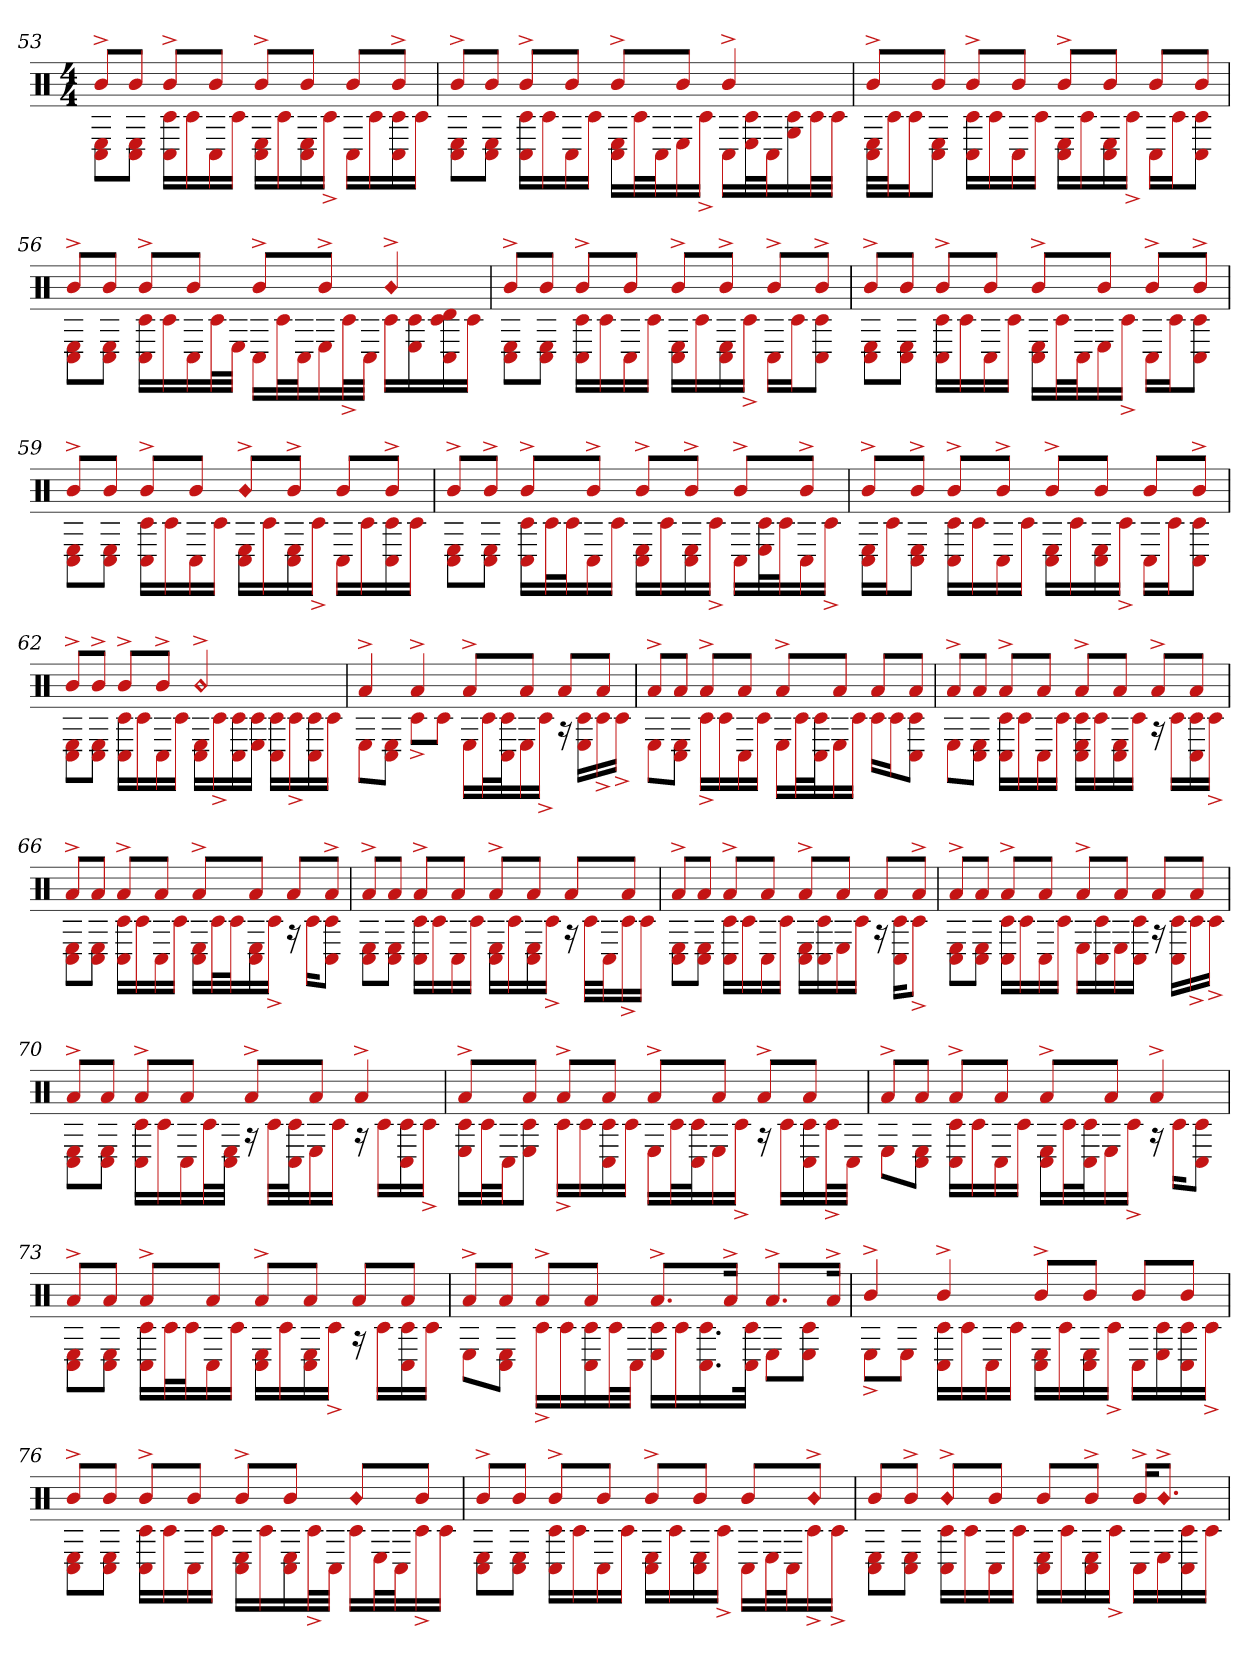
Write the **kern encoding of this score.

**kern
*part1
*staff1
*clefX
*k[]
*M4/4
=53
*^
8b^L	8C# 8EL
8bJ	8C# 8EJ
8b^L	16C# 16c#LL
.	16c#
8bJ	16C#
.	16c#JJ
8b^L	16E 16C#LL
.	16c#
8bJ	16C# 16E
.	16c#^JJ
8bL	16C#LL
.	16c#
8b^J	16C# 16c#
.	16c#JJ
=54	=54
8b^L	8C# 8EL
8bJ	8C# 8EJ
8b^L	16C# 16c#LL
.	16c#
8bJ	16C#
.	16c#JJ
8b^L	16C# 16ELL
.	32c#L
.	32C#J
8bJ	16E
.	16c#^JJ
4b^	16C#LL
.	32E 32c#L
.	32C#J
.	16G 16c#
.	32c#L
.	32c#JJJ
=55	=55
8b^L	32C# 32ELLL
.	32c#J
.	16c#J
8bJ	8C# 8EJ
8b^L	16C# 16c#LL
.	16c#
8bJ	16C#
.	16c#JJ
8b^L	16E 16C#LL
.	16c#
8bJ	16C# 16E
.	16c#^JJ
8bL	16C#LL
.	16c#J
8bJ	8C# 8c#J
=56	=56
8b^L	8C# 8EL
8bJ	8C# 8EJ
8b^L	16C# 16c#LL
.	16c#
8bJ	16C#
.	32c#L
.	32EJJJ
8b^L	16C#LL
.	32c#L
.	32C#J
8b^J	16E
.	32c#^L
.	32C#JJJ
!LO:N:head=diamond	!
4b^	16c#LL
.	16E 16c#
.	16C# 16c# 16d
.	16c#JJ
=57	=57
8b^L	8C# 8EL
8bJ	8C# 8EJ
8b^L	16C# 16c#LL
.	16c#
8bJ	16C#
.	16c#JJ
8b^L	16C# 16ELL
.	16c#
8b^J	16C# 16E
.	16c#^JJ
8b^L	16C#LL
.	16c#J
8b^J	8C# 8c#J
=58	=58
8b^L	8C# 8EL
8bJ	8C# 8EJ
8b^L	16C# 16c#LL
.	16c#
8bJ	16C#
.	16c#JJ
8b^L	16E 16C#LL
.	32c#L
.	32C#J
8bJ	16E
.	16c#^JJ
8b^L	16C#LL
.	16c#J
8b^J	8C# 8c#J
=59	=59
8b^L	8C# 8EL
8bJ	8C# 8EJ
8b^L	16C# 16c#LL
.	16c#
8bJ	16C#
.	16c#JJ
!LO:N:head=diamond	!
8b^L	16C# 16ELL
.	16c#
8b^J	16C# 16E
.	16c#^JJ
8bL	16C#LL
.	16c#
8b^J	16C# 16c#
.	16c#JJ
=60	=60
8b^L	8C# 8EL
8b^J	8C# 8EJ
8b^L	16C# 16c#LL
.	32c#L
.	32c#J
8b^J	16C#
.	16c#JJ
8b^L	16E 16C#LL
.	16c#
8b^J	16C# 16E
.	16c#^JJ
8b^L	16C#LL
.	32c# 32EL
.	32c#J
8b^J	16C#
.	16c#^JJ
=61	=61
8b^L	16C# 16ELL
.	16c#J
8b^J	8C# 8EJ
8b^L	16C# 16c#LL
.	16c#
8b^J	16C#
.	16c#JJ
8b^L	16C# 16ELL
.	16c#
8bJ	16C# 16E
.	16c#^JJ
8bL	16C#LL
.	16c#J
8b^J	8C# 8c#J
=62	=62
8b^L	8C# 8EL
8b^J	8C# 8EJ
8b^L	16C# 16c#LL
.	16c#
8b^J	16C#
.	16c#JJ
!LO:N:head=diamond	!
2b^	16C# 16ELL
.	16c#^
.	16C# 16c#
.	16c# 16EJJ
.	16C# 16c#LL
.	16c#^
.	16C# 16c#
.	16c#JJ
=63	=63
4a^	8EL
.	8C# 8EJ
4a^	8c#^L
.	8c#J
8a^L	16ELL
.	32c#L
.	32c# 32C#J
8aJ	16E
.	16c#^JJ
8aL	16r
.	16E 16c#LL
8aJ	16c#^
.	16c#^JJ
=64	=64
8a^L	8EL
8aJ	8C# 8EJ
8a^L	16c#^LL
.	16c#
8aJ	16C#
.	16c#JJ
8a^L	16ELL
.	32c#L
.	32c# 32C#J
8aJ	16E
.	16c#JJ
8aL	16c#LL
.	16c#J
8aJ	8C# 8c#J
=65	=65
8a^L	8EL
8aJ	8C# 8EJ
8a^L	16C# 16c#LL
.	16c#
8aJ	16C#
.	16c#JJ
8a^L	16C# 16E 16c#LL
.	16c#
8aJ	16C# 16E
.	16c#JJ
8a^L	16r
.	16c#LL
8aJ	16C# 16c#
.	16c#^JJ
=66	=66
8a^L	8C# 8EL
8aJ	8C# 8EJ
8a^L	16C# 16c#LL
.	16c#
8aJ	16C#
.	16c#JJ
8a^L	16E 16C#LL
.	32c#L
.	32c#J
8aJ	16C# 16E
.	16c#^JJ
8aL	16r
.	16c#KL
8a^J	8C# 8c#J
=67	=67
8a^L	8C# 8EL
8aJ	8C# 8EJ
8a^L	16C# 16c#LL
.	16c#
8aJ	16C#
.	16c#JJ
8a^L	16E 16C#LL
.	16c#
8aJ	16C# 16E
.	16c#^JJ
8aL	16r
.	32c#LLL
.	32C#J
8aJ	16c#^
.	16c#JJ
=68	=68
8a^L	8C# 8EL
8aJ	8C# 8EJ
8a^L	16C# 16c#LL
.	16c#
8aJ	16C#
.	16c#JJ
8a^L	16C# 16ELL
.	16c# 16C#
8aJ	16E
.	16c#JJ
8aL	16r
.	16c# 16C#KL
8a^J	8c#^J
=69	=69
8a^L	8E 8C#L
8aJ	8C# 8EJ
8a^L	16C# 16c#LL
.	16c#
8aJ	16C#
.	16c#JJ
8a^L	16ELL
.	16c# 16C#
8aJ	16E
.	16c# 16C#JJ
8aL	16r
.	16c# 16C#LL
8aJ	16c#^
.	16c#^JJ
=70	=70
8a^L	8C# 8EL
8aJ	8C# 8EJ
8a^L	16C# 16c#LL
.	16c#
8aJ	16C#
.	32c#L
.	32C# 32EJJJ
8a^L	16r
.	32c#LLL
.	32C# 32c#J
8aJ	16E
.	16c#JJ
4a^	16r
.	16c#LL
.	16C# 16c#
.	16c#^JJ
=71	=71
8a^L	16E 16c#LL
.	32c#L
.	32C#JJ
8aJ	8c# 8EJ
8a^L	16c#^LL
.	16c#
8aJ	16C# 16c#
.	16c#JJ
8a^L	16ELL
.	32c#L
.	32c# 32C#J
8aJ	16E
.	16c#^JJ
8a^L	16r
.	16c#LL
8aJ	16C# 16c#
.	32c#^L
.	32C#JJJ
=72	=72
8a^L	8EL
8aJ	8C# 8EJ
8a^L	16C# 16c#LL
.	16c#
8aJ	16C#
.	16c#JJ
8a^L	16C# 16ELL
.	32c#L
.	32C# 32c#J
8aJ	16E
.	16c#^JJ
4a^	16r
.	16c#KL
.	8C# 8c#J
=73	=73
8a^L	8C# 8EL
8aJ	8C# 8EJ
8a^L	16C# 16c#LL
.	32c#L
.	32c#J
8aJ	16C#
.	16c#JJ
8a^L	16C# 16ELL
.	16c#
8aJ	16C# 16E
.	16c#^JJ
8aL	16r
.	16c#LL
8aJ	16C# 16c#
.	16c#JJ
=74	=74
8a^L	8EL
8aJ	8C# 8EJ
8a^L	16c#^LL
.	16c#
8aJ	16c# 16C#
.	32c#L
.	32C#JJJ
8.a^L	16c# 16ELL
.	16c#
.	16.C# 16.c#
16a^Jk	.
.	32C# 32c#JJk
8.a^L	8EL
.	8E 8c#J
16a^Jk	.
=75	=75
4b^	8E^L
.	8EJ
4b^	16C# 16c#LL
.	16c#
.	16C#
.	16c#JJ
8b^L	16C# 16ELL
.	16c#
8bJ	16C# 16E
.	16c#^JJ
8bL	16C#LL
.	16c# 16E
8bJ	16C# 16c#
.	16c#^JJ
=76	=76
8b^L	8C# 8EL
8bJ	8C# 8EJ
8b^L	16C# 16c#LL
.	16c#
8bJ	16C#
.	16c#JJ
8b^L	16C# 16ELL
.	16c#
8bJ	16C# 16E
.	32c#^L
.	32C#JJJ
!LO:N:head=diamond	!
8bL	16c#LL
.	32EL
.	32C#J
8bJ	16c#^
.	16c#JJ
=77	=77
8b^L	8C# 8EL
8bJ	8C# 8EJ
8b^L	16C# 16c#LL
.	16c#
8bJ	16C#
.	16c#JJ
8b^L	16C# 16ELL
.	16c#
8bJ	16C# 16E
.	16c#^JJ
8bL	16C#LL
.	32EL
.	32C#J
!LO:N:head=diamond	!
8b^J	16c#^
.	16c#^JJ
=78	=78
8bL	8C# 8EL
8b^J	8C# 8EJ
!LO:N:head=diamond	!
8b^L	16C# 16c#LL
.	16c#
8bJ	16C#
.	16c#JJ
8bL	16C# 16ELL
.	16c#
8b^J	16C# 16E
.	16c#^JJ
16b^KL	16C#LL
!LO:N:head=diamond	!
8.b^J	16E
.	16C# 16c#
.	16c#JJ
*v	*v
=
*-
